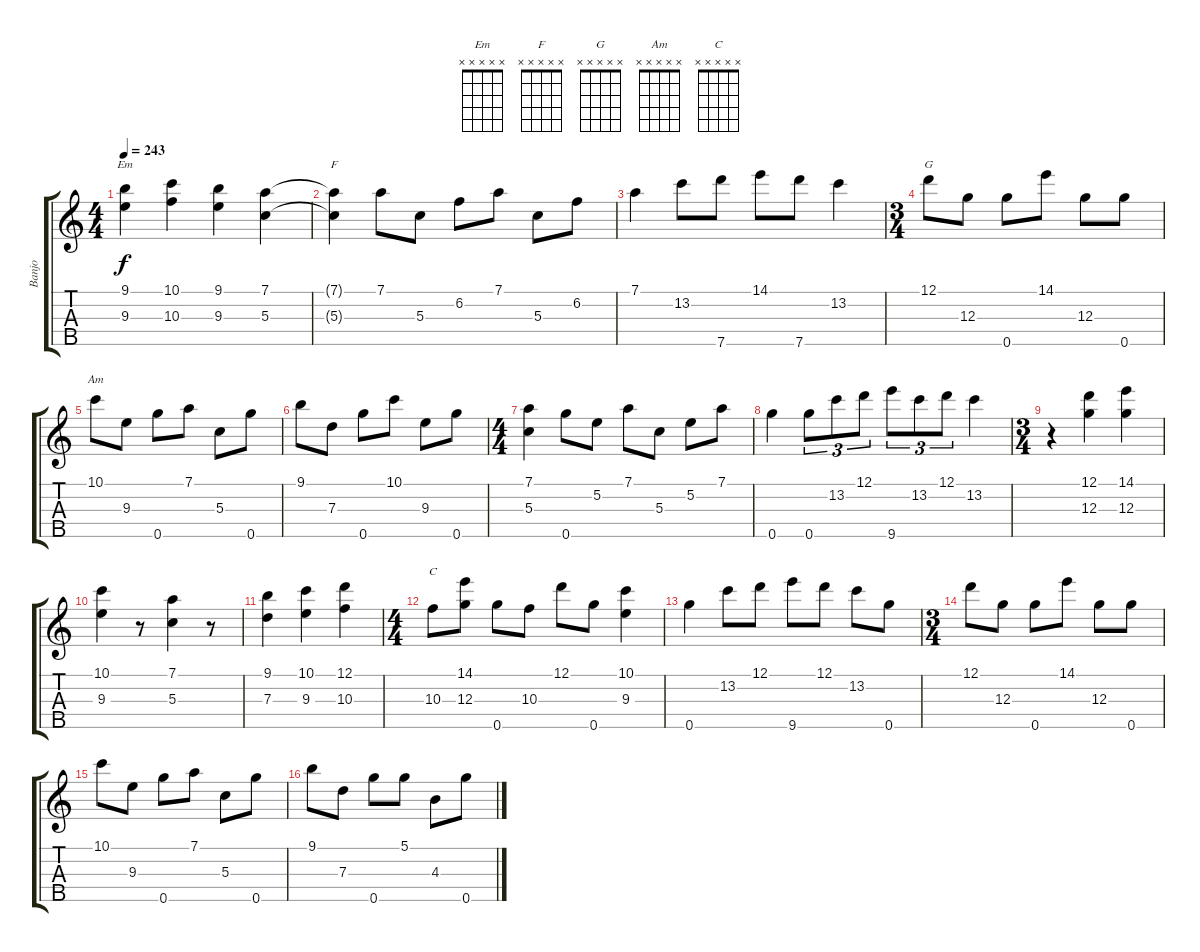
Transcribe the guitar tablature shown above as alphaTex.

\track ("Banjo" "Banjo") {instrument banjo}
\staff {score tabs}
\tuning (D4 B3 G3 D3 G4) {hide}
\displaytranspose 12
\chord ("Em" x x x x x)
\chord ("F" x x x x x)
\chord ("G" x x x x x)
\chord ("Am" x x x x x)
\chord ("C" x x x x x)
\ts (4 4)
\tempo 243
\clef g2
\ks c
(9.1 9.3).4{ch "Em" dy f} (10.1 10.3).4 (9.1 9.3).4 (7.1 5.3).4 |
(7.1{t} 5.3{t}).4{ch "F"} 7.1.8 5.3.8 6.2.8 7.1.8 5.3.8 6.2.8 |
7.1.4 13.2.8 7.5.8 14.1.8 7.5.8 13.2.4 |
\ts (3 4)
12.1.8{ch "G"} 12.3.8 0.5.8 14.1.8 12.3.8 0.5.8 |
10.1.8{ch "Am"} 9.3.8 0.5.8 7.1.8 5.3.8 0.5.8 |
9.1.8 7.3.8 0.5.8 10.1.8 9.3.8 0.5.8 |
\ts (4 4)
(7.1 5.3).4 0.5.8 5.2.8 7.1.8 5.3.8 5.2.8 7.1.8 |
0.5.4 0.5.8{tu (3 2)} 13.2.8{tu (3 2)} 12.1.8{tu (3 2)} 9.5.8{tu (3 2)} 13.2.8{tu (3 2)} 12.1.8{tu (3 2)} 13.2.4 |
\ts (3 4)
r.4 (12.1 12.3).4 (14.1 12.3).4 |
(10.1 9.3).4 r.8 (7.1 5.3).4 r.8 |
(9.1 7.3).4 (10.1 9.3).4 (12.1 10.3).4 |
\ts (4 4)
10.3.8{ch "C"} (14.1 12.3).8 0.5.8 10.3.8 12.1.8 0.5.8 (10.1 9.3).4 |
0.5.4 13.2.8 12.1.8 9.5.8 12.1.8 13.2.8 0.5.8 |
\ts (3 4)
12.1.8 12.3.8 0.5.8 14.1.8 12.3.8 0.5.8 |
10.1.8 9.3.8 0.5.8 7.1.8 5.3.8 0.5.8 |
9.1.8 7.3.8 0.5.8 5.1.8 4.3.8 0.5.8
